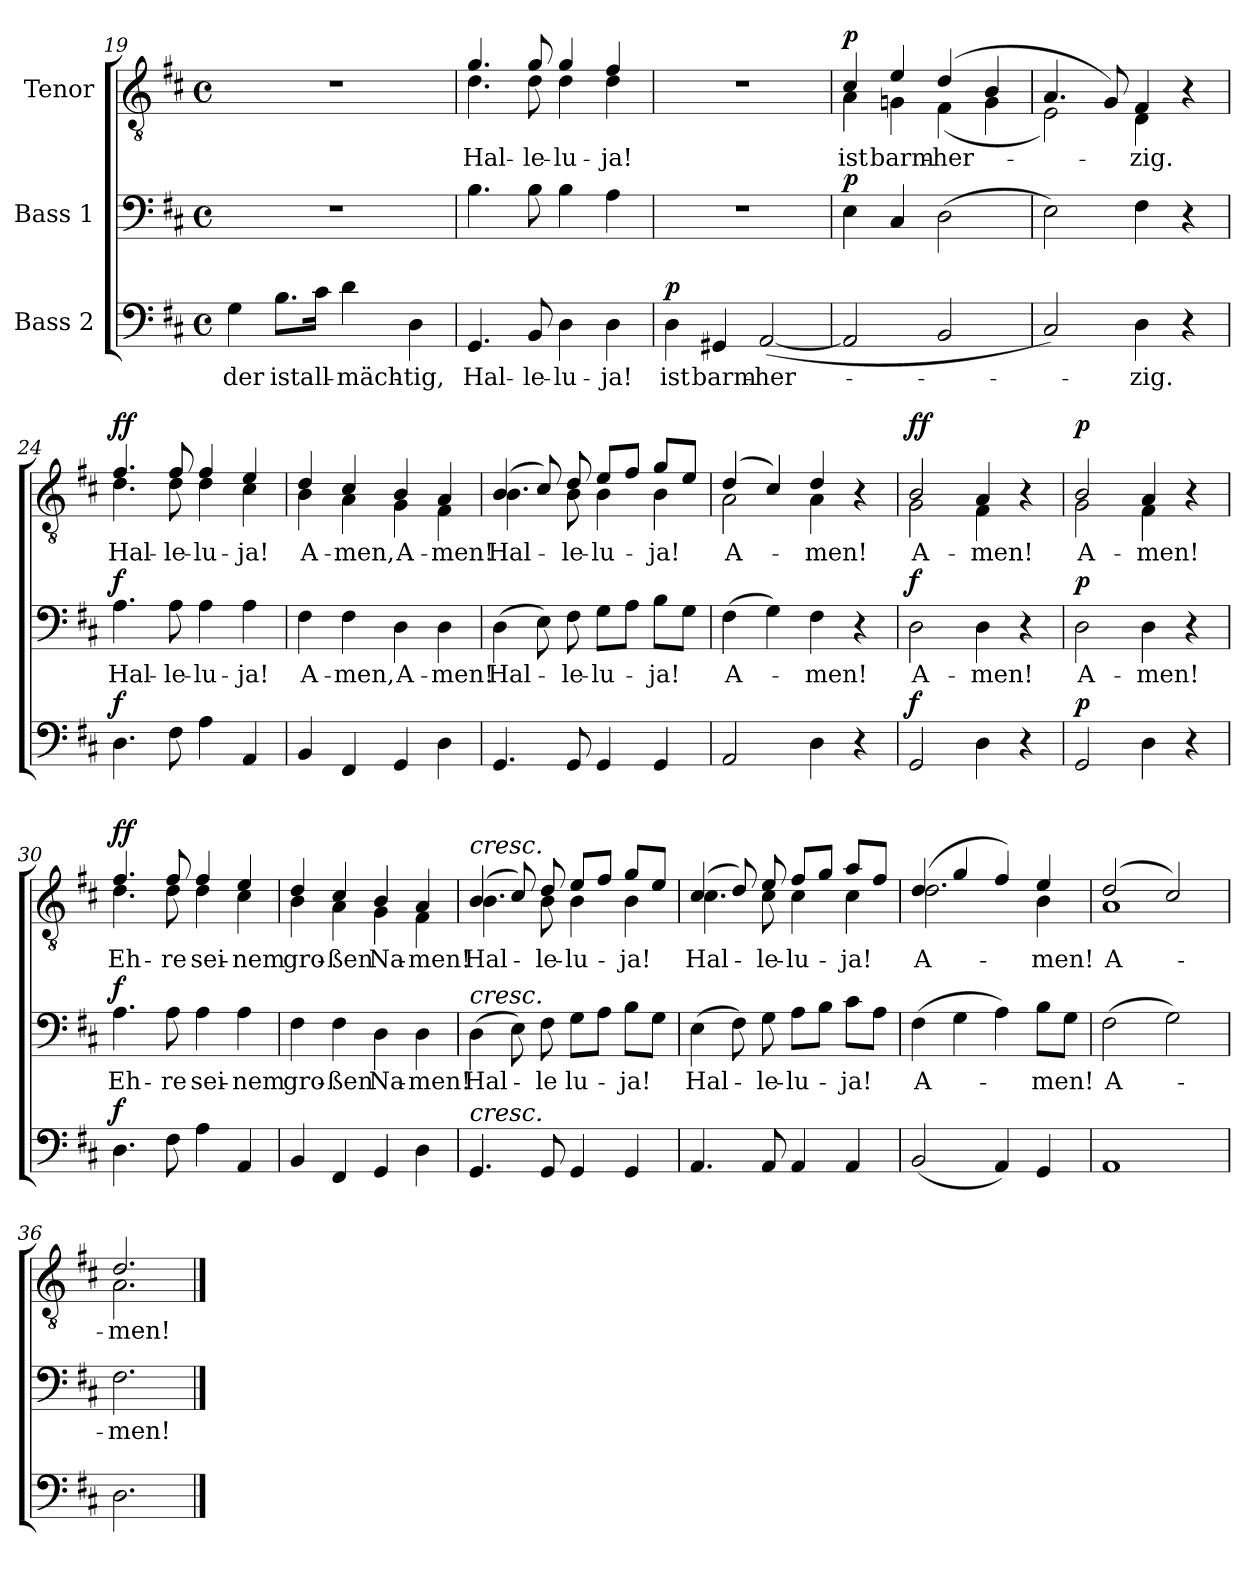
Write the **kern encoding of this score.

**kern	**text	**dynam	**kern	**text	**dynam	**kern	**text	**dynam
*part3	*part3	*part3	*part2	*part2	*part2	*part1	*part1	*part1
*staff3	*staff3	*staff3	*staff2	*staff2	*staff2	*staff1	*staff1	*staff1
*I"Bass 2	*	*	*I"Bass 1	*	*	*I"Tenor	*	*
!!LO:PB:g=z
*clefF4	*	*	*clefF4	*	*	*clefGv2	*	*
*k[f#c#]	*	*	*k[f#c#]	*	*	*k[f#c#]	*	*
*M4/4	*	*	*M4/4	*	*	*M4/4	*	*
*met(c)	*	*	*met(c)	*	*	*met(c)	*	*
=19	=19	=19	=19	=19	=19	=19	=19	=19
4G\	der	.	1r	.	.	1r	.	.
8.B\L	ist	.	.	.	.	.	.	.
16c#\Jk	all-	.	.	.	.	.	.	.
4d\	-mäch-	.	.	.	.	.	.	.
4D\	-tig,	.	.	.	.	.	.	.
=20	=20	=20	=20	=20	=20	=20	=20	=20
*	*	*	*	*	*	*^	*	*
4.GG/	Hal-	.	4.B\	.	.	4.g/	4.d\	Hal-	.
8BB/	-le-	.	8B\	.	.	8g/	8d\	-le-	.
4D\	-lu-	.	4B\	.	.	4g/	4d\	-lu-	.
4D\	-ja!	.	4A\	.	.	4f#/	4d\	-ja!	.
=21	=21	=21	=21	=21	=21	=21	=21	=21	=21
!	!	!LO:DY:a	!	!	!	!	!	!	!
*	*	*	*	*	*	*v	*v	*	*
4D\	ist	p	1r	.	.	1r	.	.
4GG#X/	barm-	.	.	.	.	.	.	.
([2AA/	-her-	.	.	.	.	.	.	.
=22	=22	=22	=22	=22	=22	=22	=22	=22
*	*	*	*	*	*	*^	*	*
!	!	!	!	!	!LO:DY:a	!	!	!	!LO:DY:a
2AA/]	.	.	4E\	.	p	4c#/	4A\	ist	p
.	.	.	4C#/	.	.	4e/	4Gn\	barm-	.
2BB/	.	.	(2D\	.	.	(4d/	(4F#\	-her-	.
.	.	.	.	.	.	4B/	4G\	.	.
=23	=23	=23	=23	=23	=23	=23	=23	=23	=23
2C#/)	.	.	2E\)	.	.	4.A/	2E\)	.	.
.	.	.	.	.	.	8G/)	.	.	.
4D\	-zig.	.	4F#\	.	.	4F#/	4D\	-zig.	.
4r	.	.	4r	.	.	4r	4ryy	.	.
!!LO:LB:g=z	!!
=24	=24	=24	=24	=24	=24	=24	=24	=24	=24
!	!	!LO:DY:a	!	!	!LO:DY:a	!	!	!	!LO:DY:a
!	!	!	!	!	!	!	!	!	!LO:DY:n=1:a
4.D\	.	f	4.A\	Hal-	f	4.f#/	4.d\	Hal-	f f
8F#\	.	.	8A\	-le-	.	8f#/	8d\	-le-	.
4A\	.	.	4A\	-lu-	.	4f#/	4d\	-lu-	.
4AA/	.	.	4A\	-ja!	.	4e/	4c#\	-ja!	.
=25	=25	=25	=25	=25	=25	=25	=25	=25	=25
4BB/	.	.	4F#\	A-	.	4d/	4B\	A-	.
4FF#/	.	.	4F#\	-men,	.	4c#/	4A\	-men,	.
4GG/	.	.	4D\	A-	.	4B/	4G\	A-	.
4D\	.	.	4D\	-men!	.	4A/	4F#\	-men!	.
=26	=26	=26	=26	=26	=26	=26	=26	=26	=26
4.GG/	.	.	(4D\	Hal-	.	(4B/	4.B\	Hal-	.
.	.	.	8E\)	.	.	8c#/)	.	.	.
8GG/	.	.	8F#\	-le-	.	8d/	8B\	-le-	.
4GG/	.	.	8G\L	-lu-	.	8e/L	4B\	-lu-	.
.	.	.	8A\J	.	.	8f#/J	.	.	.
4GG/	.	.	8B\L	-ja!	.	8g/L	4B\	-ja!	.
.	.	.	8G\J	.	.	8e/J	.	.	.
=27	=27	=27	=27	=27	=27	=27	=27	=27	=27
2AA/	.	.	(4F#\	A-	.	(4d/	2A\	A-	.
.	.	.	4G\)	.	.	4c#/)	.	.	.
4D\	.	.	4F#\	-men!	.	4d/	4A\	-men!	.
4r	.	.	4r	.	.	4r	4ryy	.	.
!!LO:LB:g=z	!!
=28	=28	=28	=28	=28	=28	=28	=28	=28	=28
!	!	!LO:DY:a	!	!	!LO:DY:a	!	!	!	!LO:DY:a
!	!	!	!	!	!	!	!	!	!LO:DY:n=1:a
2GG/	.	f	2D\	A-	f	2B/	2G\	A-	f f
4D\	.	.	4D\	-men!	.	4A/	4F#\	-men!	.
4r	.	.	4r	.	.	4r	4ryy	.	.
=29	=29	=29	=29	=29	=29	=29	=29	=29	=29
!	!	!LO:DY:a	!	!	!LO:DY:a	!	!	!	!LO:DY:a
2GG/	.	p	2D\	A-	p	2B/	2G\	A-	p
4D\	.	.	4D\	-men!	.	4A/	4F#\	-men!	.
4r	.	.	4r	.	.	4r	4ryy	.	.
=30	=30	=30	=30	=30	=30	=30	=30	=30	=30
!	!	!LO:DY:a	!	!	!LO:DY:a	!	!	!	!LO:DY:a
!	!	!	!	!	!	!	!	!	!LO:DY:n=1:a
4.D\	.	f	4.A\	Eh-	f	4.f#/	4.d\	Eh-	f f
8F#\	.	.	8A\	-re	.	8f#/	8d\	-re	.
4A\	.	.	4A\	sei-	.	4f#/	4d\	sei-	.
4AA/	.	.	4A\	-nem	.	4e/	4c#\	-nem	.
=31	=31	=31	=31	=31	=31	=31	=31	=31	=31
4BB/	.	.	4F#\	gro-	.	4d/	4B\	gro-	.
4FF#/	.	.	4F#\	-ßen	.	4c#/	4A\	-ßen	.
4GG/	.	.	4D\	Na-	.	4B/	4G\	Na-	.
4D\	.	.	4D\	-men!	.	4A/	4F#\	-men!	.
!!LO:LB:g=z	!!
=32	=32	=32	=32	=32	=32	=32	=32	=32	=32
!	!	!	!	!	!	!LO:TX:a:i:t=cresc.	!	!	!
!	!	!	!LO:TX:a:i:t=cresc.	!	!	!	!	!	!
!LO:TX:a:i:t=cresc.	!	!	!	!	!	!	!	!	!
4.GG/	.	.	(4D\	Hal-	.	(4B/	4.B\	Hal-	.
.	.	.	8E\)	.	.	8c#/)	.	.	.
8GG/	.	.	8F#\	-le	.	8d/	8B\	-le-	.
4GG/	.	.	8G\L	lu-	.	8e/L	4B\	-lu-	.
.	.	.	8A\J	.	.	8f#/J	.	.	.
4GG/	.	.	8B\L	-ja!	.	8g/L	4B\	-ja!	.
.	.	.	8G\J	.	.	8e/J	.	.	.
=33	=33	=33	=33	=33	=33	=33	=33	=33	=33
4.AA/	.	.	(4E\	Hal-	.	(4c#/	4.c#\	Hal-	.
.	.	.	8F#\)	.	.	8d/)	.	.	.
8AA/	.	.	8G\	-le-	.	8e/	8c#\	-le-	.
4AA/	.	.	8A\L	-lu-	.	8f#/L	4c#\	-lu-	.
.	.	.	8B\J	.	.	8g/J	.	.	.
4AA/	.	.	8c#\L	-ja!	.	8a/L	4c#\	-ja!	.
.	.	.	8A\J	.	.	8f#/J	.	.	.
=34	=34	=34	=34	=34	=34	=34	=34	=34	=34
(2BB/	.	.	(4F#\	A-	.	(4d/	2.d\	A-	.
.	.	.	4G\	.	.	4g/	.	.	.
4AA/)	.	.	4A\)	.	.	4f#/)	.	.	.
4GG/	.	.	8B\L	-men!	.	4e/	4B\	-men!	.
.	.	.	8G\J	.	.	.	.	.	.
=35	=35	=35	=35	=35	=35	=35	=35	=35	=35
1AA	.	.	(2F#\	A-	.	(2d/	1A	A-	.
.	.	.	2G\)	.	.	2c#/)	.	.	.
=36	=36	=36	=36	=36	=36	=36	=36	=36	=36
2.D\	.	.	2.F#\	-men!	.	2.d/	2.A\	-men!	.
*	*	*	*	*	*	*v	*v	*	*
==	==	==	==	==	==	==	==	==
*-	*-	*-	*-	*-	*-	*-	*-	*-
